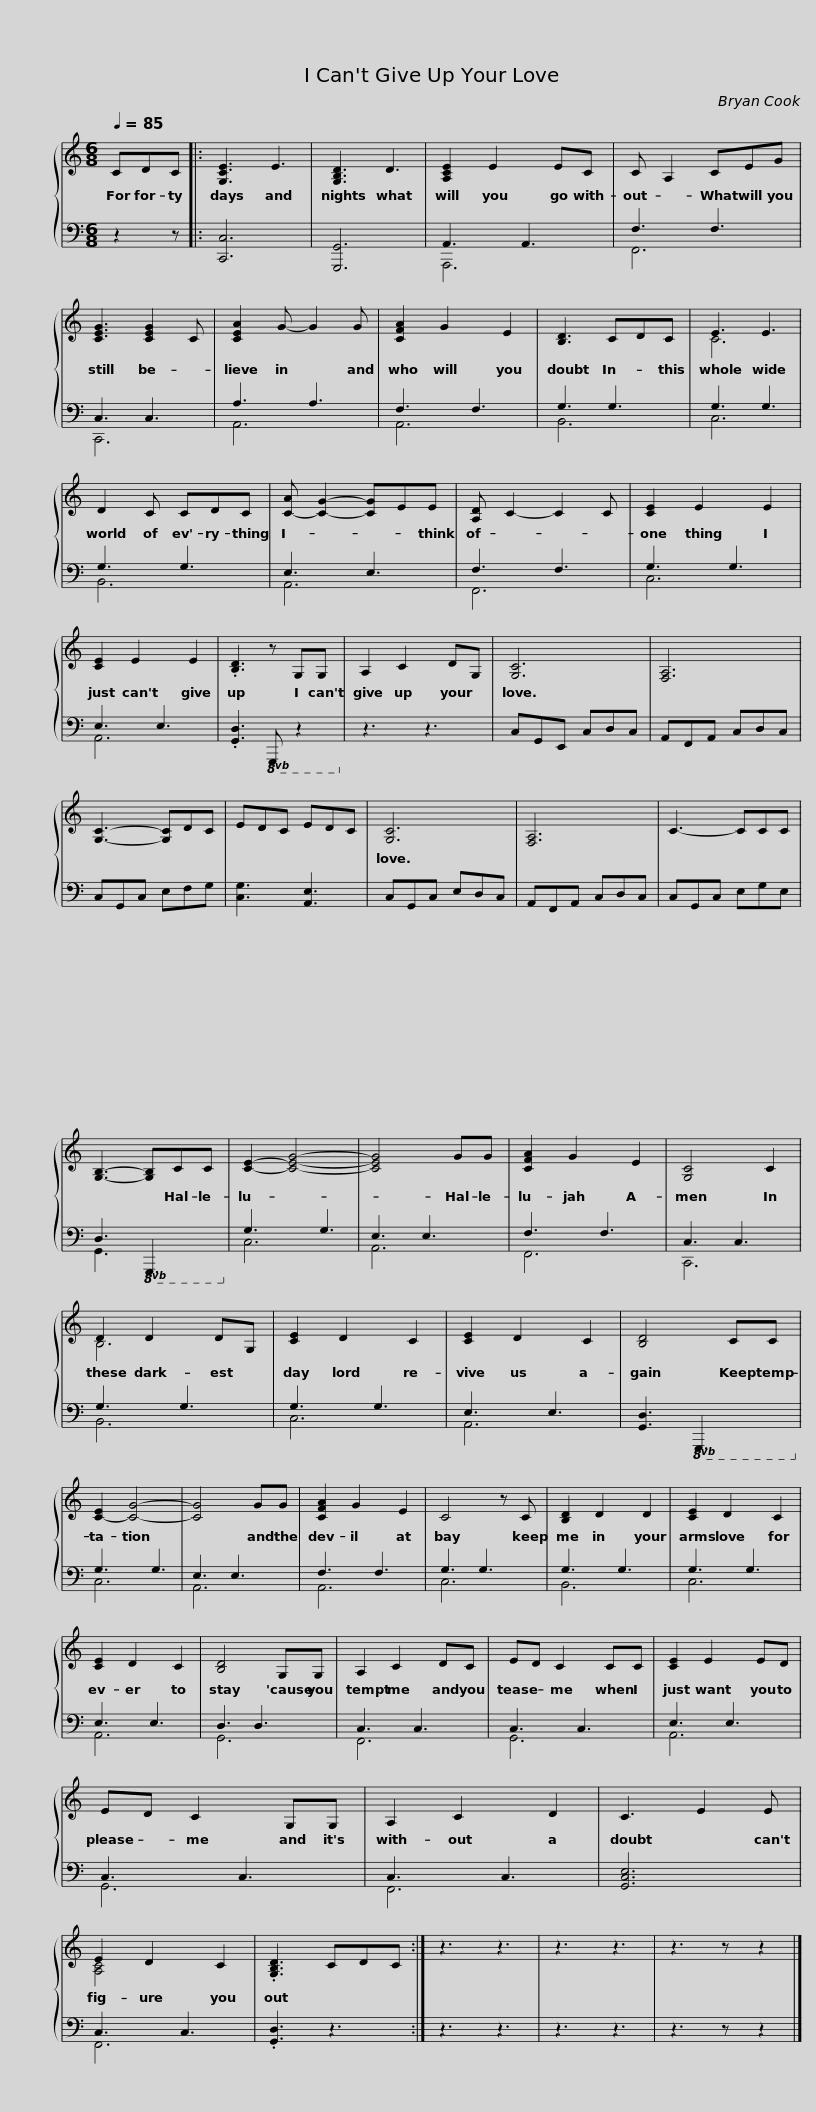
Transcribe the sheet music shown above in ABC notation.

X:1
%%score { ( 1 4 ) | ( 2 3 ) }
L:1/8
Q:1/4=85
M:6/8
I:linebreak $
K:C
V:1 treble
V:4 treble
V:2 bass
V:3 bass
V:1
 CDC |: [G,CE]3 E3 | [G,B,D]3 D3 | [A,CE]2 E2 EC | C A,2 CEG | %5
 [CEG]3 [CEG]2 C | [CEA]2 G- G2 G |$ [CFA]2 G2 E2 | [B,D]3 CDC | E3 E3 | %10
 D2 C CDC | [C-A] [CG]2- [CG]EE | [A,D] C2- C2 C |$ [CE]2 E2 E2 | [CE]2 E2 E2 | %15
 .[B,D]3 z G,G, | A,2 C2 DG, | [G,C]6 | [F,A,]6 | [G,C]3- [G,C]DC |$ %20
 EDC EDC | [G,C]6 | [F,A,]6 | C3- CCC | [G,B,]3- [G,B,]CC | %25
 [CE]2- [CEG]4- | [CEG]4 GG |$ [CFA]2 G2 E2 | [G,C]4 C2 | D2 D2 DG, | %30
 [CE]2 D2 C2 | [CE]2 D2 C2 | [B,D]4 CC | [C-E]2 [CG]4- |$ [CG]4 GG | %35
 [CFA]2 G2 E2 | C4 z C | [B,D]2 D2 D2 | [CE]2 D2 C2 | [CE]2 D2 C2 | %40
 [B,D]4 G,G, |$ A,2 C2 DC | ED C2 CC | [CE]2 E2 ED | ED C2 G,G, | %45
 A,2 C2 D2 | C3 E2 E |$ E2 D2 C2 | .[G,B,D]3 CDC :| z3 z3 | %50
 z3 z3 | z3 z z2 |] %52
V:2
 z2 z |: [C,,C,]6 | [G,,,G,,]6 | A,,3 A,,3 | F,3 F,3 | %5
 C,3 C,3 | A,3 A,3 |$ F,3 F,3 | G,3 G,3 | G,3 G,3 | %10
 G,3 G,3 | E,3 E,3 | F,3 F,3 |$ G,3 G,3 | E,3 E,3 | %15
 .[G,,D,]3!8vb(! G,,, z2!8vb)! | z3 z3 | C,G,,E,, C,D,C, | A,,F,,A,, C,D,C, | C,G,,C, E,F,G, |$ %20
 [C,G,]3 [A,,E,]3 | C,G,,C, E,D,C, | A,,F,,A,, C,D,C, | C,G,,C, E,G,E, | D,3!8vb(! G,,,3!8vb)! | %25
 G,3 G,3 | E,3 E,3 |$ F,3 F,3 | C,3 C,3 | G,3 G,3 | %30
 G,3 G,3 | E,3 E,3 | [G,,D,]3!8vb(! G,,,3!8vb)! | G,3 G,3 |$ E,3 E,3 | %35
 F,3 F,3 | G,3 G,3 | G,3 G,3 | G,3 G,3 | E,3 E,3 | %40
 D,3 D,3 |$ C,3 C,3 | C,3 C,3 | E,3 E,3 | C,3 C,3 | %45
 C,3 C,3 | [G,,C,E,]6 |$ C,3 C,3 | .[G,,D,]3 z3 :| z3 z3 | %50
 z3 z3 | z3 z z2 |] %52
V:3
 x3 |: x6 | x6 | A,,,6 | F,,6 | %5
 C,,6 | A,,6 |$ A,,6 | B,,6 | C,6 | %10
 B,,6 | A,,6 | F,,6 |$ C,6 | A,,6 | %15
 x3!8vb(! x3!8vb)! | x6 | x6 | x6 | x6 |$ %20
 x6 | x6 | x6 | x6 | G,,3!8vb(! x3!8vb)! | %25
 C,6 | A,,6 |$ F,,6 | C,,6 | B,,6 | %30
 C,6 | A,,6 | x3!8vb(! x3!8vb)! | C,6 |$ A,,6 | %35
 A,,6 | C,6 | B,,6 | C,6 | A,,6 | %40
 G,,6 |$ F,,6 | G,,6 | A,,6 | G,,6 | %45
 F,,6 | x6 |$ F,,6 | x6 :| x6 | %50
 x6 | x6 |] %52
V:4
 x3 |: x6 | x6 | x6 | x6 | %5
 x6 | x6 |$ x6 | x6 | C6 | %10
 x6 | x6 | x6 |$ x6 | x6 | %15
 x6 | x6 | x6 | x6 | x6 |$ %20
 x6 | x6 | x6 | x6 | x6 | %25
 x6 | x6 |$ x6 | x6 | B,6 | %30
 x6 | x6 | x6 | x6 |$ x6 | %35
 x6 | x6 | x6 | x6 | x6 | %40
 x6 |$ x6 | x6 | x6 | x6 | %45
 x6 | x6 |$ [A,C]4 x2 | x6 :| x6 | %50
 x6 | x6 |] %52
